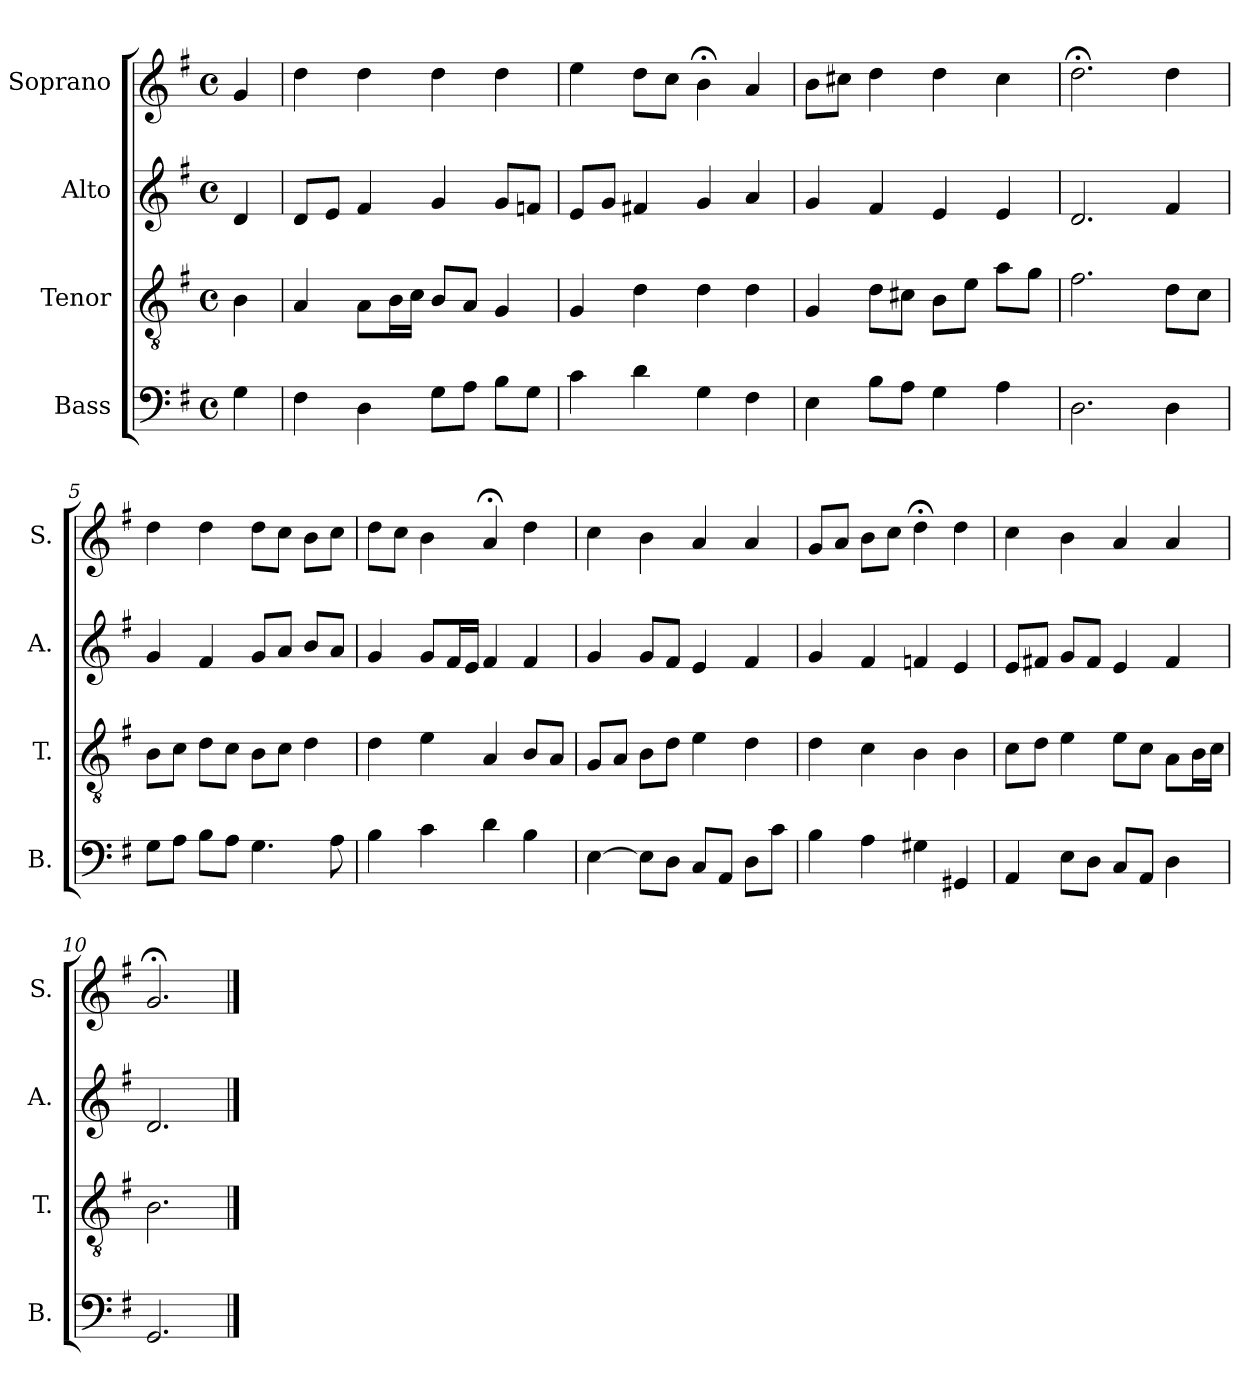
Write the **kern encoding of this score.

**kern	**kern	**kern	**kern
*part4	*part3	*part2	*part1
*staff4	*staff3	*staff2	*staff1
*I"Bass	*I"Tenor	*I"Alto	*I"Soprano
*I'B.	*I'T.	*I'A.	*I'S.
*clefF4	*clefGv2	*clefG2	*clefG2
*k[f#]	*k[f#]	*k[f#]	*k[f#]
*G:	*G:	*G:	*G:
*M4/4	*M4/4	*M4/4	*M4/4
*met(c)	*met(c)	*met(c)	*met(c)
=	=	=	=
4G\	4B\	4d/	4g/
=1	=1	=1	=1
4F#\	4A/	8d/L	4dd\
.	.	8e/J	.
4D\	8A\L	4f#/	4dd\
.	16B\L	.	.
.	16c\JJ	.	.
8G\L	8B/L	4g/	4dd\
8A\J	8A/J	.	.
8B\L	4G/	8g/L	4dd\
8G\J	.	8fn/J	.
=2	=2	=2	=2
4c\	4G/	8e/L	4ee\
.	.	8g/J	.
4d\	4d\	4f#X/	8dd\L
.	.	.	8cc\J
4G\	4d\	4g/	4b;<\
4F#\	4d\	4a/	4a/
=3	=3	=3	=3
4E\	4G/	4g/	8b\L
.	.	.	8cc#X\J
8B\L	8d\L	4f#/	4dd\
8A\J	8c#X\J	.	.
4G\	8B\L	4e/	4dd\
.	8e\J	.	.
4A\	8a\L	4e/	4cc#\
.	8g\J	.	.
!!LO:LB:g=z
=4	=4	=4	=4
2.D\	2.f#\	2.d/	2.dd;<\
4D\	8d\L	4f#/	4dd\
.	8c\J	.	.
=5	=5	=5	=5
8G\L	8B\L	4g/	4dd\
8A\J	8c\J	.	.
8B\L	8d\L	4f#/	4dd\
8A\J	8c\J	.	.
4.G\	8B\L	8g/L	8dd\L
.	8c\J	8a/J	8cc\J
.	4d\	8b/L	8b\L
8A\	.	8a/J	8cc\J
=6	=6	=6	=6
4B\	4d\	4g/	8dd\L
.	.	.	8cc\J
4c\	4e\	8g/L	4b\
.	.	16f#/L	.
.	.	16e/JJ	.
4d\	4A/	4f#/	4a;</
4B\	8B/L	4f#/	4dd\
.	8A/J	.	.
!!LO:LB:g=z
=7	=7	=7	=7
[4E\	8G/L	4g/	4cc\
.	8A/J	.	.
8E\L]	8B\L	8g/L	4b\
8D\J	8d\J	8f#/J	.
8C/L	4e\	4e/	4a/
8AA/J	.	.	.
8D\L	4d\	4f#/	4a/
8c\J	.	.	.
=8	=8	=8	=8
4B\	4d\	4g/	8g/L
.	.	.	8a/J
4A\	4c\	4f#/	8b\L
.	.	.	8cc\J
4G#X\	4B\	4fn/	4dd;<\
4GG#X/	4B\	4e/	4dd\
=9	=9	=9	=9
4AA/	8c\L	8e/L	4cc\
.	8d\J	8f#X/J	.
8E\L	4e\	8g/L	4b\
8D\J	.	8f#/J	.
8C/L	8e\L	4e/	4a/
8AA/J	8c\J	.	.
4D\	8A\L	4f#/	4a/
.	16B\L	.	.
.	16c\JJ	.	.
=10	=10	=10	=10
2.GG/	2.B\	2.d/	2.g;</
==	==	==	==
*-	*-	*-	*-
